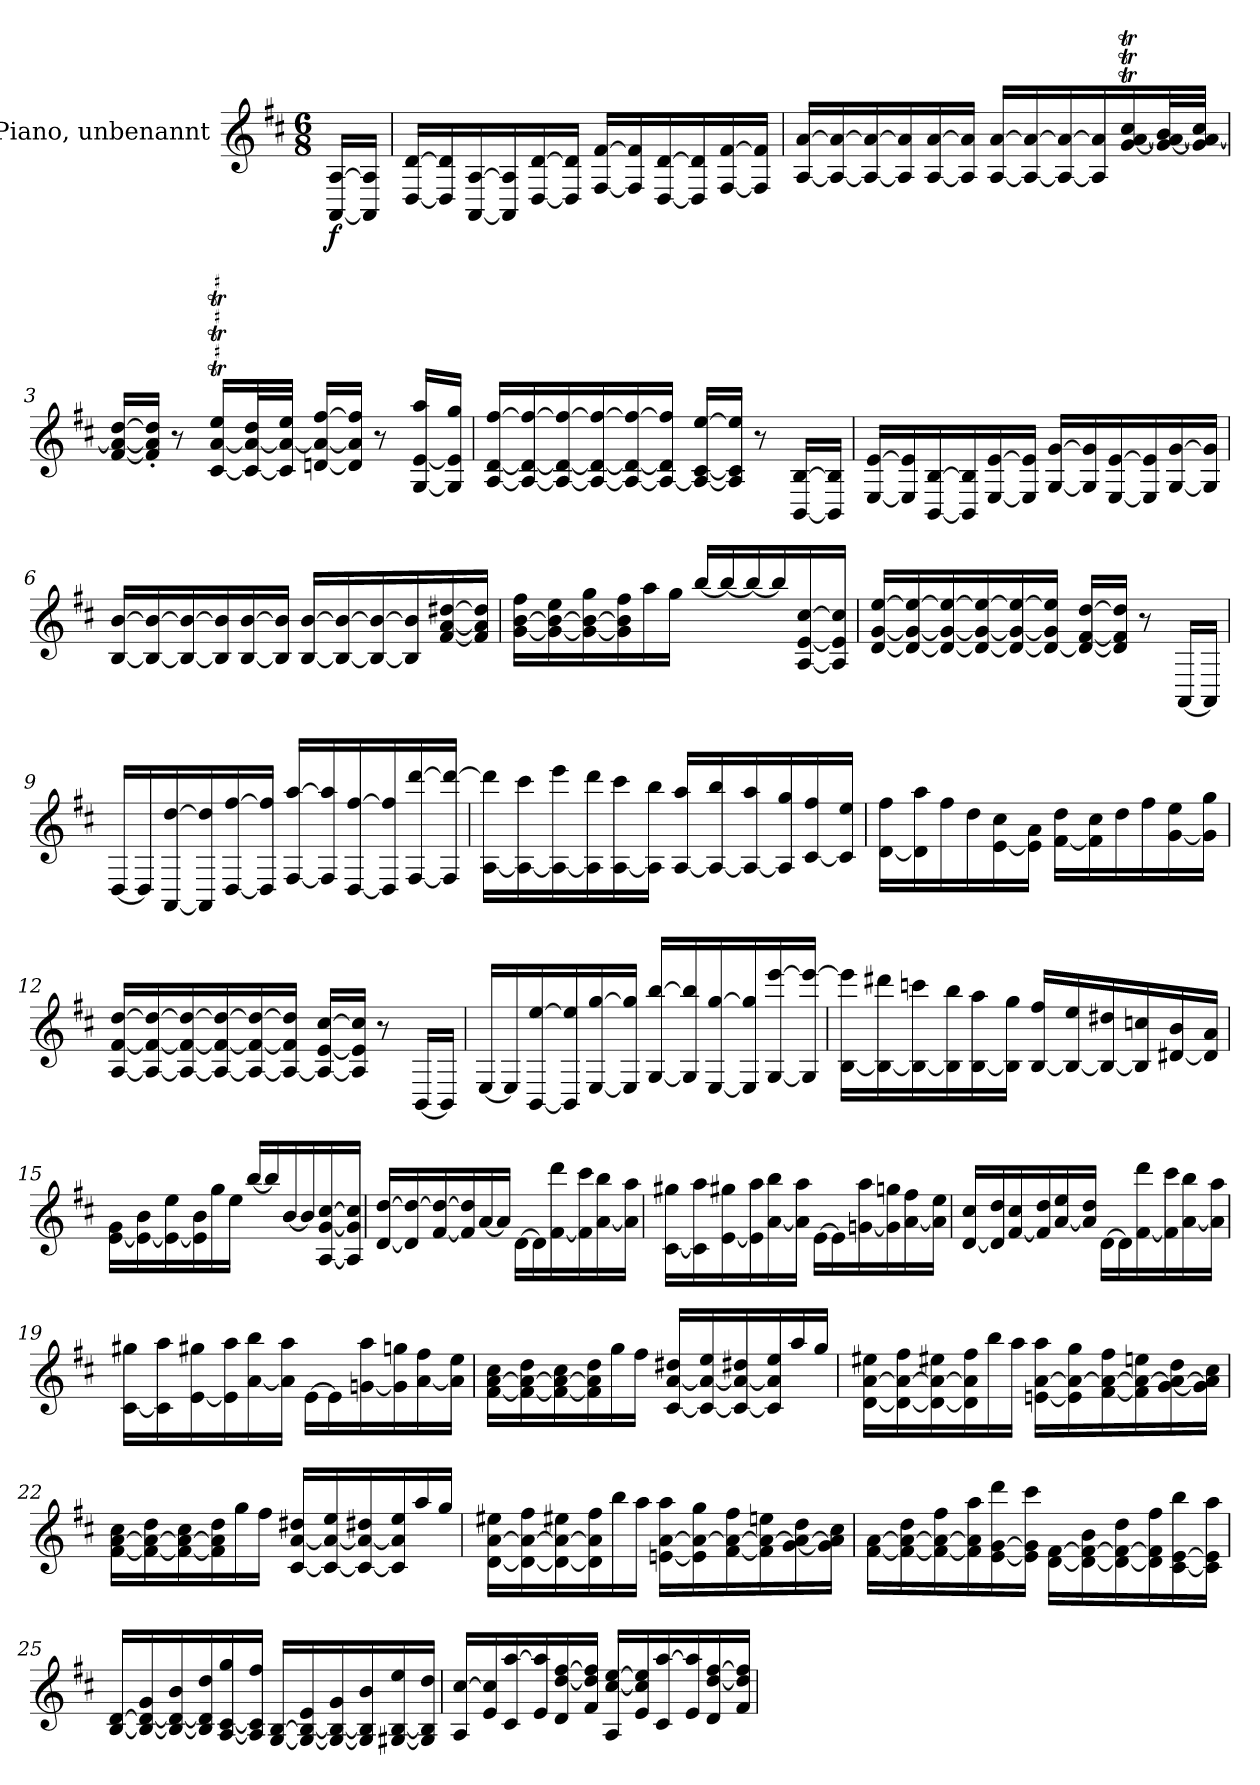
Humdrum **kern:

**kern	**dynam
*part1	*part1
*staff1	*staff1
*I"Piano, unbenannt	*
*I'Pno	*
*clefG2	*
*k[f#c#]	*
*M6/8	*
=	=
[16AA [16ALL	f
16AA] 16A]JJ	.
=1	=1
[16D [16dLL	.
16D] 16d]	.
[16AA [16A	.
16AA] 16A]	.
[16D [16d	.
16D] 16d]JJ	.
[16F# [16f#LL	.
16F#] 16f#]	.
[16D [16d	.
16D] 16d]	.
[16F# [16f#	.
16F#] 16f#]JJ	.
=2	=2
[16A [16aLL	.
16A_ 16a_	.
16A_ 16a_	.
16A] 16a]	.
[16A [16a	.
16A] 16a]JJ	.
[16A [16aLL	.
16A_ 16a_	.
16A_ 16a_	.
16A] 16a]	.
[16gT [16aT 16cc#T	.
32g_ 32a_ 32bL	.
32g] 32a_ 32cc#JJJ	.
=3	=3
[16f# 16a_ [16ddLL	.
16f#]' 16a]' 16dd]'JJ	.
8r	.
[16c#T [16aT 16eeTLL	.
32c#_ 32a_ 32ddL	.
32c#] 32a_ 32eeJJJ	.
[16d 16a_ [16ff#LL	.
16d] 16a] 16ff#]JJ	.
8r	.
[16G [16e 16aaLL	.
16G] 16e] 16ggJJ	.
=4	=4
[16A [16d [16ff#LL	.
16A_ 16d_ 16ff#_	.
16A_ 16d_ 16ff#_	.
16A_ 16d_ 16ff#_	.
16A_ 16d_ 16ff#_	.
16A_ 16d] 16ff#]JJ	.
16A_ [16c# [16eeLL	.
16A] 16c#] 16ee]JJ	.
8r	.
[16BB [16BLL	.
16BB] 16B]JJ	.
=5	=5
[16E [16eLL	.
16E] 16e]	.
[16BB [16B	.
16BB] 16B]	.
[16E [16e	.
16E] 16e]JJ	.
[16G [16gLL	.
16G] 16g]	.
[16E [16e	.
16E] 16e]	.
[16G [16g	.
16G] 16g]JJ	.
=6	=6
[16B [16bLL	.
16B_ 16b_	.
16B_ 16b_	.
16B] 16b]	.
[16B [16b	.
16B] 16b]JJ	.
[16B [16bLL	.
16B_ 16b_	.
16B_ 16b_	.
16B] 16b]	.
[16f# [16a [16dd#X	.
16f#] 16a] 16dd#]JJ	.
=7	=7
[16g [16b 16ff#LL	.
16g_ 16b_ 16ee	.
16g_ 16b_ 16gg	.
16g] 16b] 16ff#	.
16aa	.
16ggJJ	.
[16bbLL	.
16bb_	.
16bb_	.
16bb]	.
[16A [16e [16cc#	.
16A] 16e] 16cc#]JJ	.
=8	=8
[16d [16g [16eeLL	.
16d_ 16g_ 16ee_	.
16d_ 16g_ 16ee_	.
16d_ 16g_ 16ee_	.
16d_ 16g_ 16ee_	.
16d_ 16g] 16ee]JJ	.
16d_ [16f# [16ddLL	.
16d] 16f#] 16dd]JJ	.
8r	.
[16AALL	.
16AAJJ]	.
=9	=9
[16DLL	.
16D]	.
[16AA [16dd	.
16AA] 16dd]	.
[16D [16ff#	.
16D] 16ff#]JJ	.
[16F# [16aaLL	.
16F#] 16aa]	.
[16D [16ff#	.
16D] 16ff#]	.
[16F# [16ddd	.
16F#] 16ddd_JJ	.
=10	=10
[16A 16ddd]LL	.
16A_ 16ccc#	.
16A_ 16eee	.
16A] 16ddd	.
[16A 16ccc#	.
16A] 16bbJJ	.
[16A 16aaLL	.
16A_ 16bb	.
16A_ 16aa	.
16A] 16gg	.
[16c# 16ff#	.
16c#] 16eeJJ	.
=11	=11
[16d 16ff#LL	.
16d] 16aa	.
16ff#	.
16dd	.
[16e 16cc#	.
16e] 16aJJ	.
[16f# 16ddLL	.
16f#] 16cc#	.
16dd	.
16ff#	.
[16g 16ee	.
16g] 16ggJJ	.
=12	=12
[16A [16f# [16ddLL	.
16A_ 16f#_ 16dd_	.
16A_ 16f#_ 16dd_	.
16A_ 16f#_ 16dd_	.
16A_ 16f#_ 16dd_	.
16A_ 16f#] 16dd]JJ	.
16A_ [16e [16cc#LL	.
16A] 16e] 16cc#]JJ	.
8r	.
[16BBLL	.
16BBJJ]	.
=13	=13
[16ELL	.
16E]	.
[16BB [16ee	.
16BB] 16ee]	.
[16E [16gg	.
16E] 16gg]JJ	.
[16G [16bbLL	.
16G] 16bb]	.
[16E [16gg	.
16E] 16gg]	.
[16G [16eee	.
16G] 16eee_JJ	.
=14	=14
[16B 16eee]LL	.
16B_ 16ddd#X	.
16B_ 16cccn	.
16B] 16bb	.
[16B 16aa	.
16B] 16ggJJ	.
[16B 16ff#LL	.
16B_ 16ee	.
16B_ 16dd#X	.
16B] 16ccn	.
[16d#X 16b	.
16d#] 16aJJ	.
=15	=15
[16e 16gLL	.
16e_ 16b	.
16e_ 16ee	.
16e] 16b	.
16gg	.
16eeJJ	.
[16bbLL	.
16bb]	.
[16b	.
16b]	.
[16A [16g [16cc#	.
16A] 16g] 16cc#]JJ	.
=16	=16
[16d [16ddLL	.
16d] 16dd_	.
[16f# 16dd_	.
16f#] 16dd]	.
[16a	.
16aJJ]	.
[16dLL	.
16d]	.
[16f# 16ddd	.
16f#] 16ccc#	.
[16a 16bb	.
16a] 16aaJJ	.
=17	=17
[16c# 16gg#XLL	.
16c#] 16aa	.
[16e 16gg#X	.
16e] 16aa	.
[16a 16bb	.
16a] 16aaJJ	.
[16eLL	.
16e]	.
[16gn 16aa	.
16g] 16ggn	.
[16a 16ff#	.
16a] 16eeJJ	.
=18	=18
[16d 16cc#LL	.
16d] 16dd	.
[16f# 16cc#	.
16f#] 16dd	.
[16a 16ee	.
16a] 16ddJJ	.
[16dLL	.
16d]	.
[16f# 16ddd	.
16f#] 16ccc#	.
[16a 16bb	.
16a] 16aaJJ	.
=19	=19
[16c# 16gg#XLL	.
16c#] 16aa	.
[16e 16gg#X	.
16e] 16aa	.
[16a 16bb	.
16a] 16aaJJ	.
[16eLL	.
16e]	.
[16gn 16aa	.
16g] 16ggn	.
[16a 16ff#	.
16a] 16eeJJ	.
=20	=20
[16f# [16a 16cc#LL	.
16f#_ 16a_ 16dd	.
16f#_ 16a_ 16cc#	.
16f#] 16a] 16dd	.
16gg	.
16ff#JJ	.
[16c# [16a 16dd#XLL	.
16c#_ 16a_ 16ee	.
16c#_ 16a_ 16dd#X	.
16c#] 16a] 16ee	.
16aa	.
16ggJJ	.
=21	=21
[16d [16a 16ee#XLL	.
16d_ 16a_ 16ff#	.
16d_ 16a_ 16ee#X	.
16d] 16a] 16ff#	.
16bb	.
16aaJJ	.
[16en [16a 16aaLL	.
16e] 16a_ 16gg	.
[16f# 16a_ 16ff#	.
16f#] 16a_ 16een	.
[16g 16a_ 16dd	.
16g] 16a] 16cc#JJ	.
=22	=22
[16f# [16a 16cc#LL	.
16f#_ 16a_ 16dd	.
16f#_ 16a_ 16cc#	.
16f#] 16a] 16dd	.
16gg	.
16ff#JJ	.
[16c# [16a 16dd#XLL	.
16c#_ 16a_ 16ee	.
16c#_ 16a_ 16dd#X	.
16c#] 16a] 16ee	.
16aa	.
16ggJJ	.
=23	=23
[16d [16a 16ee#XLL	.
16d_ 16a_ 16ff#	.
16d_ 16a_ 16ee#X	.
16d] 16a] 16ff#	.
16bb	.
16aaJJ	.
[16en [16a 16aaLL	.
16e] 16a_ 16gg	.
[16f# 16a_ 16ff#	.
16f#] 16a_ 16een	.
[16g 16a_ 16dd	.
16g] 16a] 16cc#JJ	.
=24	=24
[16f# [16aLL	.
16f#_ 16a_ 16dd	.
16f#_ 16a_ 16ff#	.
16f#] 16a] 16aa	.
[16e [16g 16ddd	.
16e] 16g] 16ccc#JJ	.
[16d [16f#LL	.
16d_ 16f#_ 16b	.
16d_ 16f#_ 16dd	.
16d] 16f#] 16ff#	.
[16c# [16e 16bb	.
16c#] 16e] 16aaJJ	.
=25	=25
[16B [16dLL	.
16B_ 16d_ 16g	.
16B_ 16d_ 16b	.
16B] 16d] 16dd	.
[16A [16c# 16gg	.
16A] 16c#] 16ff#JJ	.
[16G [16BLL	.
16G_ 16B_ 16e	.
16G_ 16B_ 16g	.
16G] 16B] 16b	.
[16G#X [16B 16ee	.
16G#] 16B] 16ddJJ	.
=26	=26
16A [16cc#LL	.
16e 16cc#]	.
16c# [16aa	.
16e 16aa]	.
16d [16dd [16ff#	.
16f# 16dd] 16ff#]JJ	.
16A [16cc# [16eeLL	.
16e 16cc#] 16ee]	.
16c# [16aa	.
16e 16aa]	.
16d [16dd [16ff#	.
16f# 16dd] 16ff#]JJ	.
=	=
*-	*-
